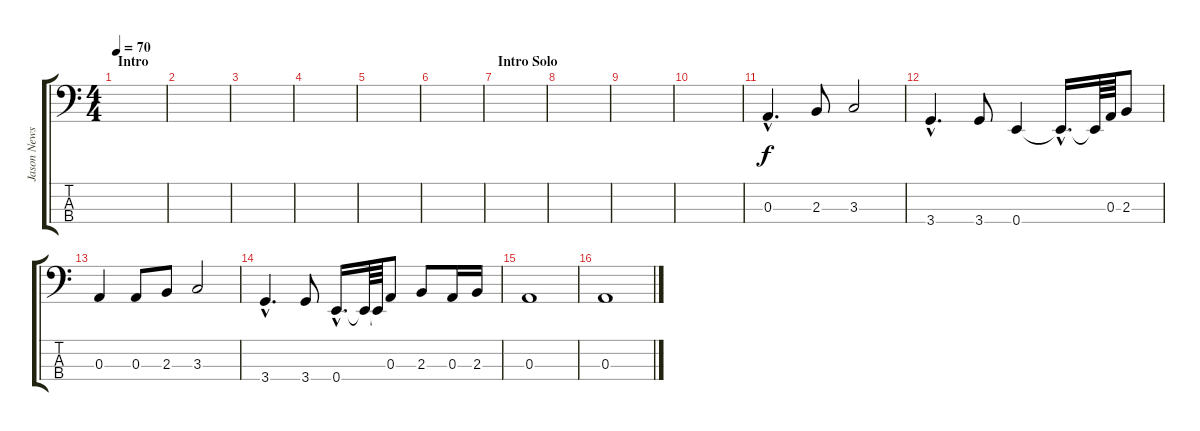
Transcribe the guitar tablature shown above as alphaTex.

\track ("Jason Newsted (Bass)" "Jason News") {instrument electricbasspick}
\staff {score tabs}
\tuning (G2 D2 A1 E1) {hide}
\ts (4 4)
\section ("" "Intro")
\tempo 70
\clef f4
\ks c
|
|
|
|
|
|
\section ("" "Intro Solo")
|
|
|
|
0.3{hac}.4{d} 2.3.8 3.3.2 |
3.4{hac}.4{d} 3.4.8 0.4.4 0.4{hac t}.16{d} 0.4{t}.64 0.3.64 2.3.8 |
0.3.4 0.3.8 2.3.8 3.3.2 |
3.4{hac}.4{d} 3.4.8 0.4{hac}.16{d} 0.4{t}.64 0.4{t}.64 0.3.8 2.3.8 0.3.16 2.3.16 |
0.3.1 |
0.3.1
